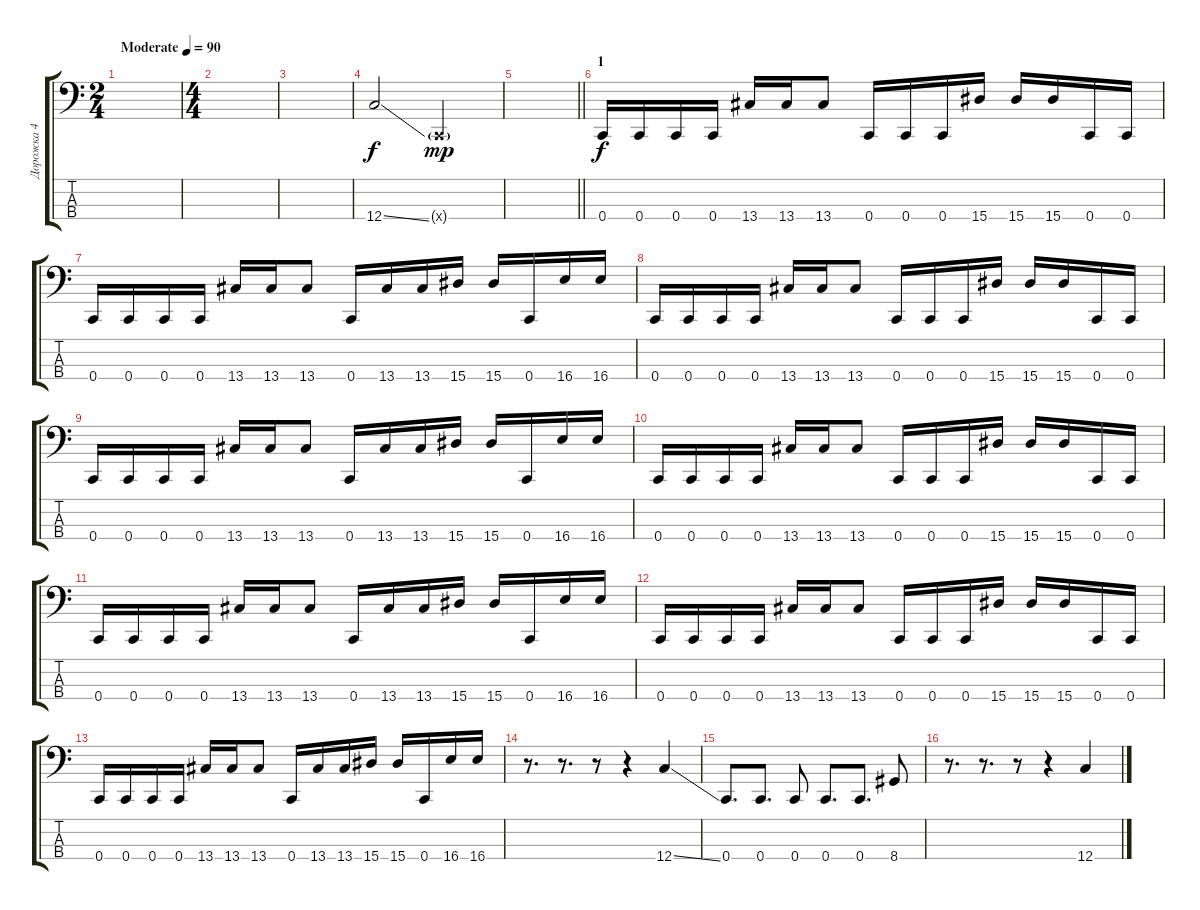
\track ("Дорожка 4" "Дорожка 4") {instrument slapbass1}
\staff {score tabs}
\tuning (F2 C2 G1 C1) {hide}
\ts (2 4)
\tempo (90 "Moderate")
\clef f4
\ks c
|
\ts (4 4)
|
|
12.4{ss}.2 0.4{g x}.2{dy mp} |
\barLineRight lightlight
|
\section ("" "1")
0.4.16{dy f} 0.4.16 0.4.16 0.4.16 13.4.16 13.4.16 13.4.8 0.4.16 0.4.16 0.4.16 15.4.16 15.4.16 15.4.16 0.4.16 0.4.16 |
0.4.16 0.4.16 0.4.16 0.4.16 13.4.16 13.4.16 13.4.8 0.4.16 13.4.16 13.4.16 15.4.16 15.4.16 0.4.16 16.4.16 16.4.16 |
0.4.16 0.4.16 0.4.16 0.4.16 13.4.16 13.4.16 13.4.8 0.4.16 0.4.16 0.4.16 15.4.16 15.4.16 15.4.16 0.4.16 0.4.16 |
0.4.16 0.4.16 0.4.16 0.4.16 13.4.16 13.4.16 13.4.8 0.4.16 13.4.16 13.4.16 15.4.16 15.4.16 0.4.16 16.4.16 16.4.16 |
0.4.16 0.4.16 0.4.16 0.4.16 13.4.16 13.4.16 13.4.8 0.4.16 0.4.16 0.4.16 15.4.16 15.4.16 15.4.16 0.4.16 0.4.16 |
0.4.16 0.4.16 0.4.16 0.4.16 13.4.16 13.4.16 13.4.8 0.4.16 13.4.16 13.4.16 15.4.16 15.4.16 0.4.16 16.4.16 16.4.16 |
0.4.16 0.4.16 0.4.16 0.4.16 13.4.16 13.4.16 13.4.8 0.4.16 0.4.16 0.4.16 15.4.16 15.4.16 15.4.16 0.4.16 0.4.16 |
0.4.16 0.4.16 0.4.16 0.4.16 13.4.16 13.4.16 13.4.8 0.4.16 13.4.16 13.4.16 15.4.16 15.4.16 0.4.16 16.4.16 16.4.16 |
r.8{d} r.8{d} r.8 r.4 12.4{ss}.4 |
0.4.8{d} 0.4.8{d} 0.4.8 0.4.8{d} 0.4.8{d} 8.4.8 |
r.8{d} r.8{d} r.8 r.4 12.4{ss}.4
